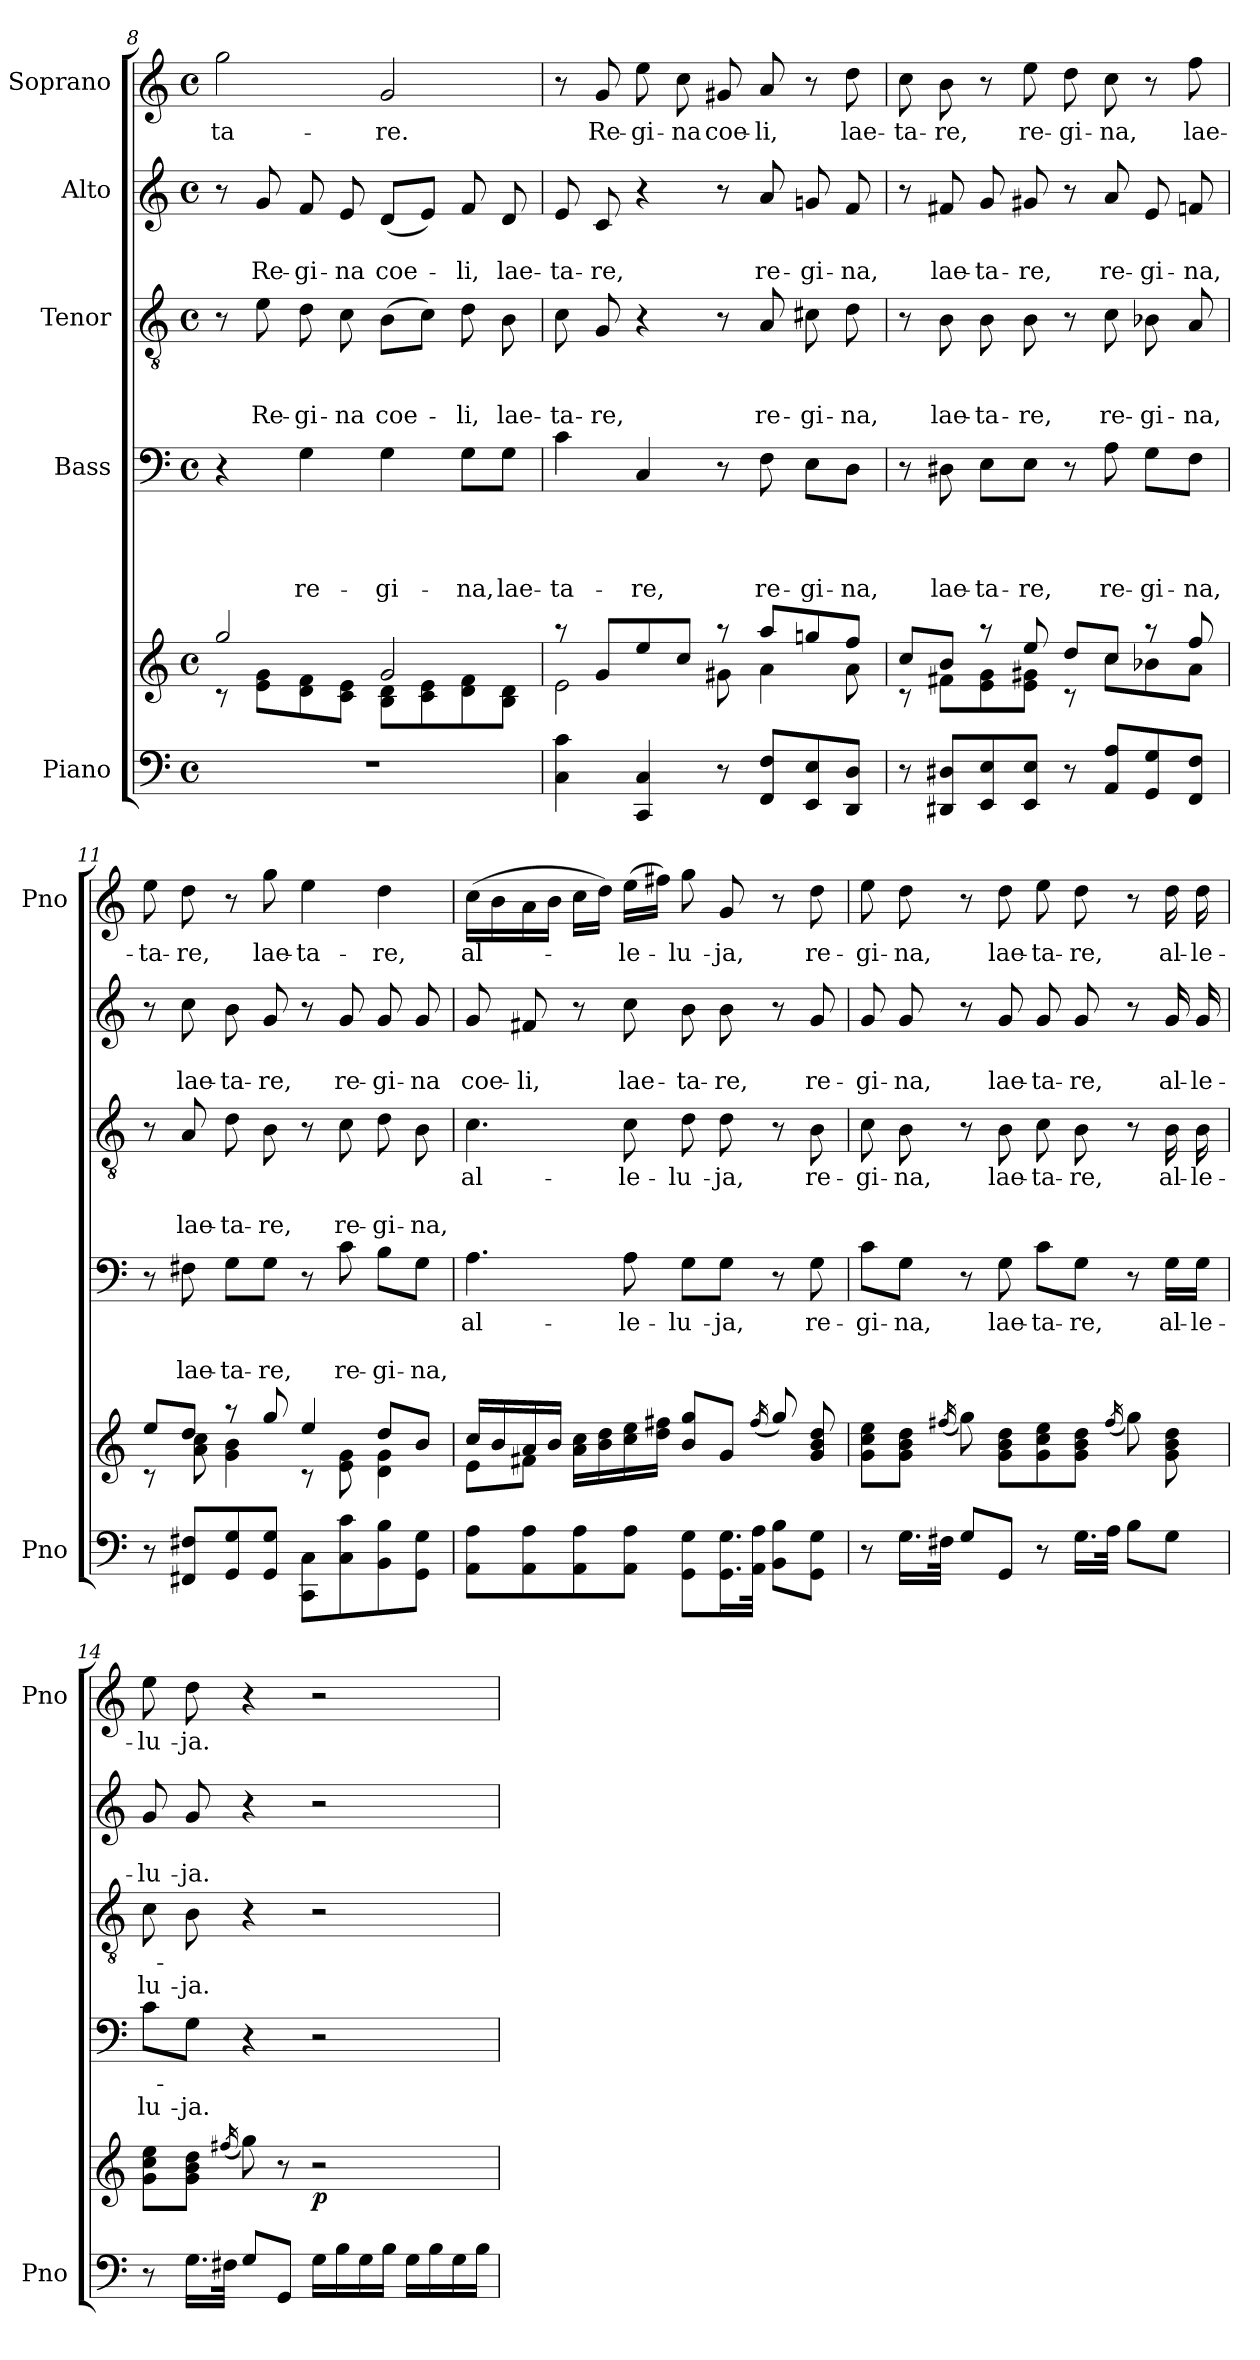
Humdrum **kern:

**kern	**kern	**dynam	**kern	**text	**text	**text	**text	**kern	**text	**text	**text	**kern	**text	**text	**kern	**text
*part5	*part5	*part5	*part4	*part4	*part4	*part4	*part4	*part3	*part3	*part3	*part3	*part2	*part2	*part2	*part1	*part1
*staff6	*staff5	*staff5/6	*staff4	*staff4	*staff4	*staff4	*staff4	*staff3	*staff3	*staff3	*staff3	*staff2	*staff2	*staff2	*staff1	*staff1
*I"Piano	*	*	*I"Bass	*	*	*	*	*I"Tenor	*	*	*	*I"Alto	*	*	*I"Soprano	*
*I'Pno	*	*	*	*	*	*	*	*	*	*	*	*	*	*	*I'Pno	*
!!LO:LB:g=z
*clefF4	*clefG2	*	*clefF4	*	*	*	*	*clefGv2	*	*	*	*clefG2	*	*	*clefG2	*
*k[]	*k[]	*	*k[]	*	*	*	*	*k[]	*	*	*	*k[]	*	*	*k[]	*
*C:	*C:	*	*C:	*	*	*	*	*C:	*	*	*	*C:	*	*	*C:	*
*M4/4	*M4/4	*	*M4/4	*	*	*	*	*M4/4	*	*	*	*M4/4	*	*	*M4/4	*
*met(c)	*met(c)	*	*met(c)	*	*	*	*	*met(c)	*	*	*	*met(c)	*	*	*met(c)	*
=8	=8	=8	=8	=8	=8	=8	=8	=8	=8	=8	=8	=8	=8	=8	=8	=8
*	*^	*	*	*	*	*	*	*	*	*	*	*	*	*	*	*
1r	2gg/	8rc	.	4r	.	.	.	.	8r	.	.	.	8r	.	.	2gg\	-­ta-
.	.	8e\ 8g\L	.	.	.	.	.	.	8e\	.	.	Re-	8g/	.	Re-	.	.
.	.	8d\ 8f\	.	4G\	.	.	.	re-	8d\	.	.	-gi-	8f/	.	-gi-	.	.
.	.	8c\ 8e\J	.	.	.	.	.	.	8c\	.	.	-na	8e/	.	-na	.	.
.	2g/	8B\ 8d\L	.	4G\	.	.	.	-gi-	(8B\L	.	.	coe-	(8d/L	.	coe-	2g/	-re.
.	.	8c\ 8e\	.	.	.	.	.	.	8c\J)	.	.	.	8e/J)	.	.	.	.
.	.	8d\ 8f\	.	8G\L	.	.	.	-na,	8d\	.	.	-li,	8f/	.	-li,	.	.
.	.	8B\ 8d\J	.	8G\J	.	.	.	lae-	8B\	.	.	lae-	8d/	.	lae-	.	.
=9	=9	=9	=9	=9	=9	=9	=9	=9	=9	=9	=9	=9	=9	=9	=9	=9	=9
4C\ 4c\	8raa	2e\	.	4c\	.	.	.	-ta-	8c\	.	.	-ta-	8e/	.	-ta-	8r	.
.	8g/L	.	.	.	.	.	.	.	8G/	.	.	-re,	8c/	.	-re,	8g/	Re-
4CC/ 4C/	8ee/	.	.	4C/	.	.	.	-re,	4r	.	.	.	4r	.	.	8ee\	-gi-
.	8cc/J	.	.	.	.	.	.	.	.	.	.	.	.	.	.	8cc\	-na
8r	8raa	8g#X\	.	8r	.	.	.	.	8r	.	.	.	8r	.	.	8g#X/	coe-
8FF/ 8F/L	8aa/L	4a\	.	8F\	.	.	.	re-	8A/	.	.	re-	8a/	.	re-	8a/	-li,
8EE/ 8E/	8ggn/	.	.	8E\L	.	.	.	-gi-	8c#X\	.	.	-gi-	8gn/	.	-gi-	8r	.
8DD/ 8D/J	8ff/J	8a\	.	8D\J	.	.	.	-na,	8d\	.	.	-na,	8f/	.	-na,	8dd\	lae-
=10	=10	=10	=10	=10	=10	=10	=10	=10	=10	=10	=10	=10	=10	=10	=10	=10	=10
8r	8cc/L	8rc	.	8r	.	.	.	.	8r	.	.	.	8r	.	.	8cc\	-ta-
8DD#X/ 8D#X/L	8b/J	8f#X\L	.	8D#X\	.	.	.	lae-	8B\	.	.	lae-	8f#X/	.	lae-	8b\	-re,
8EE/ 8E/	8raa	8e\ 8g\	.	8E\L	.	.	.	-ta-	8B\	.	.	-ta-	8g/	.	-ta-	8r	.
8EE/ 8E/J	8ee/	8e\ 8g#X\J	.	8E\J	.	.	.	-re,	8B\	.	.	-re,	8g#X/	.	-re,	8ee\	re-
8r	8dd/L	8rc	.	8r	.	.	.	.	8r	.	.	.	8r	.	.	8dd\	-gi-
8AA/ 8A/L	8cc/J	8cc\L	.	8A\	.	.	.	re-	8c\	.	.	re-	8a/	.	re-	8cc\	-na,
8GG/ 8G/	8raa	8b-X\	.	8G\L	.	.	.	-gi-	8B-X\	.	.	-gi-	8e/	.	-gi-	8r	.
8FF/ 8F/J	8ff/	8a\J	.	8F\J	.	.	.	-na,	8A/	.	.	-na,	8fn/	.	-na,	8ff\	lae-
!!LO:PB:g=z
=11	=11	=11	=11	=11	=11	=11	=11	=11	=11	=11	=11	=11	=11	=11	=11	=11	=11
8r	8ee/L	8rc	.	8r	.	.	.	.	8r	.	.	.	8r	.	.	8ee\	-ta-
8FF#X/ 8F#X/L	8dd/J	8a\ 8cc\	.	8F#X\	.	.	lae-	.	8A/	.	.	lae-	8cc\	.	lae-	8dd\	-re,
8GG/ 8G/	8raa	4g\ 4b\	.	8G\L	.	.	-ta-	.	8d\	.	.	-ta-	8b\	.	-ta-	8r	.
8GG/ 8G/J	8gg/	.	.	8G\J	.	.	-re,	.	8B\	.	.	-re,	8g/	.	-re,	8gg\	lae-
8CC\ 8C\L	4ee/	8rc	.	8r	.	.	.	.	8r	.	.	.	8r	.	.	4ee\	-ta-
8C\ 8c\	.	8e\ 8g\	.	8c\	.	.	re-	.	8c\	.	.	re-	8g/	.	re-	.	.
8BB\ 8B\	8dd/L	4d\ 4g\	.	8B\L	.	.	-gi-	.	8d\	.	.	-gi-	8g/	.	-gi-	4dd\	-re,
8GG\ 8G\J	8b/J	.	.	8G\J	.	.	-na,	.	8B\	.	.	-na,	8g/	.	-na	.	.
=12	=12	=12	=12	=12	=12	=12	=12	=12	=12	=12	=12	=12	=12	=12	=12	=12	=12
8AA\ 8A\L	16cc/LL	8e\L	.	4.A\	al-	.	.	.	4.c\	al-	.	.	8g/	.	coe-	(16cc\LL	al-
.	16b/	.	.	.	.	.	.	.	.	.	.	.	.	.	.	16b\	.
8AA\ 8A\	16a/	8f#X\J	.	.	.	.	.	.	.	.	.	.	8f#X/	.	-li,	16a\	.
.	16b/JJ	.	.	.	.	.	.	.	.	.	.	.	.	.	.	16b\JJ	.
8AA\ 8A\	16a\ 16cc\LL	2.ryy	.	.	.	.	.	.	.	.	.	.	8r	.	.	16cc\LL	.
.	16b\ 16dd\	.	.	.	.	.	.	.	.	.	.	.	.	.	.	16dd\JJ)	.
8AA\ 8A\J	16cc\ 16ee\	.	.	8A\	-le-	.	.	.	8c\	-le-	.	.	8cc\	.	lae-	(16ee\LL	-le-
.	16dd\ 16ff#X\JJ	.	.	.	.	.	.	.	.	.	.	.	.	.	.	16ff#X\JJ)	.
8GG\ 8G\L	8b/ 8gg/L	.	.	8G\L	-­lu-	.	.	.	8d\	-­lu-	.	.	8b\	.	-ta-	8gg\	-­lu-
16.GG\ 16.G\L	8g/J	.	.	8G\J	-ja,	.	.	.	8d\	-ja,	.	.	8b\	.	-re,	8g/	-ja,
32AA\ 32A\JJk	.	.	.	.	.	.	.	.	.	.	.	.	.	.	.	.	.
.	(16qff#/	.	.	.	.	.	.	.	.	.	.	.	.	.	.	.	.
8BB\ 8B\L	8gg/)	.	.	8r	.	.	.	.	8r	.	.	.	8r	.	.	8r	.
8GG\ 8G\J	8g/ 8b/ 8dd/	.	.	8G\	re-	.	.	.	8B\	re-	.	.	8g/	.	re-	8dd\	re-
*	*v	*v	*	*	*	*	*	*	*	*	*	*	*	*	*	*	*
=13	=13	=13	=13	=13	=13	=13	=13	=13	=13	=13	=13	=13	=13	=13	=13	=13
8r	8g\ 8cc\ 8ee\L	.	8c\L	-gi-	.	.	.	8c\	-gi-	.	.	8g/	.	-gi-	8ee\	-gi-
16.G\LL	8g\ 8b\ 8dd\J	.	8G\J	-na,	.	.	.	8B\	-na,	.	.	8g/	.	-na,	8dd\	-na,
32F#X\JJk	.	.	.	.	.	.	.	.	.	.	.	.	.	.	.	.
.	(16qff#X/	.	.	.	.	.	.	.	.	.	.	.	.	.	.	.
8G/L	8gg\)	.	8r	.	.	.	.	8r	.	.	.	8r	.	.	8r	.
8GG/J	8g\ 8b\ 8dd\L	.	8G\	lae-	.	.	.	8B\	lae-	.	.	8g/	.	lae-	8dd\	lae-
8r	8g\ 8cc\ 8ee\	.	8c\L	-ta-	.	.	.	8c\	-ta-	.	.	8g/	.	-ta-	8ee\	-ta-
16.G\LL	8g\ 8b\ 8dd\J	.	8G\J	-re,	.	.	.	8B\	-re,	.	.	8g/	.	-re,	8dd\	-re,
32A\JJk	.	.	.	.	.	.	.	.	.	.	.	.	.	.	.	.
.	(16qff#/	.	.	.	.	.	.	.	.	.	.	.	.	.	.	.
8B\L	8gg\)	.	8r	.	.	.	.	8r	.	.	.	8r	.	.	8r	.
8G\J	8g\ 8b\ 8dd\	.	16G\LL	al-	.	.	.	16B\	al-	.	.	16g/	.	al-	16dd\	al-
.	.	.	16G\JJ	-le-	.	.	.	16B\	-le-	.	.	16g/	.	-le-	16dd\	-le-
!!LO:LB:g=z
=14	=14	=14	=14	=14	=14	=14	=14	=14	=14	=14	=14	=14	=14	=14	=14	=14
8r	8g\ 8cc\ 8ee\L	.	8c\L	.	­lu-	.	.	8c\	.	­lu-	.	8g/	.	-­lu-	8ee\	-­lu-
16.G\LL	8g\ 8b\ 8dd\J	.	8G\J	.	-ja.	.	.	8B\	.	-ja.	.	8g/	.	-ja.	8dd\	-ja.
32F#X\JJk	.	.	.	.	.	.	.	.	.	.	.	.	.	.	.	.
.	(16qff#X/	.	.	.	.	.	.	.	.	.	.	.	.	.	.	.
8G/L	8gg\)	.	4r	.	.	.	.	4r	.	.	.	4r	.	.	4r	.
8GG/J	8r	.	.	.	.	.	.	.	.	.	.	.	.	.	.	.
!	!	!LO:DY:b	!	!	!	!	!	!	!	!	!	!	!	!	!	!
16G\LL	2r	p	2r	.	.	.	.	2r	.	.	.	2r	.	.	2r	.
16B\	.	.	.	.	.	.	.	.	.	.	.	.	.	.	.	.
16G\	.	.	.	.	.	.	.	.	.	.	.	.	.	.	.	.
16B\JJ	.	.	.	.	.	.	.	.	.	.	.	.	.	.	.	.
16G\LL	.	.	.	.	.	.	.	.	.	.	.	.	.	.	.	.
16B\	.	.	.	.	.	.	.	.	.	.	.	.	.	.	.	.
16G\	.	.	.	.	.	.	.	.	.	.	.	.	.	.	.	.
16B\JJ	.	.	.	.	.	.	.	.	.	.	.	.	.	.	.	.
=	=	=	=	=	=	=	=	=	=	=	=	=	=	=	=	=
*-	*-	*-	*-	*-	*-	*-	*-	*-	*-	*-	*-	*-	*-	*-	*-	*-
